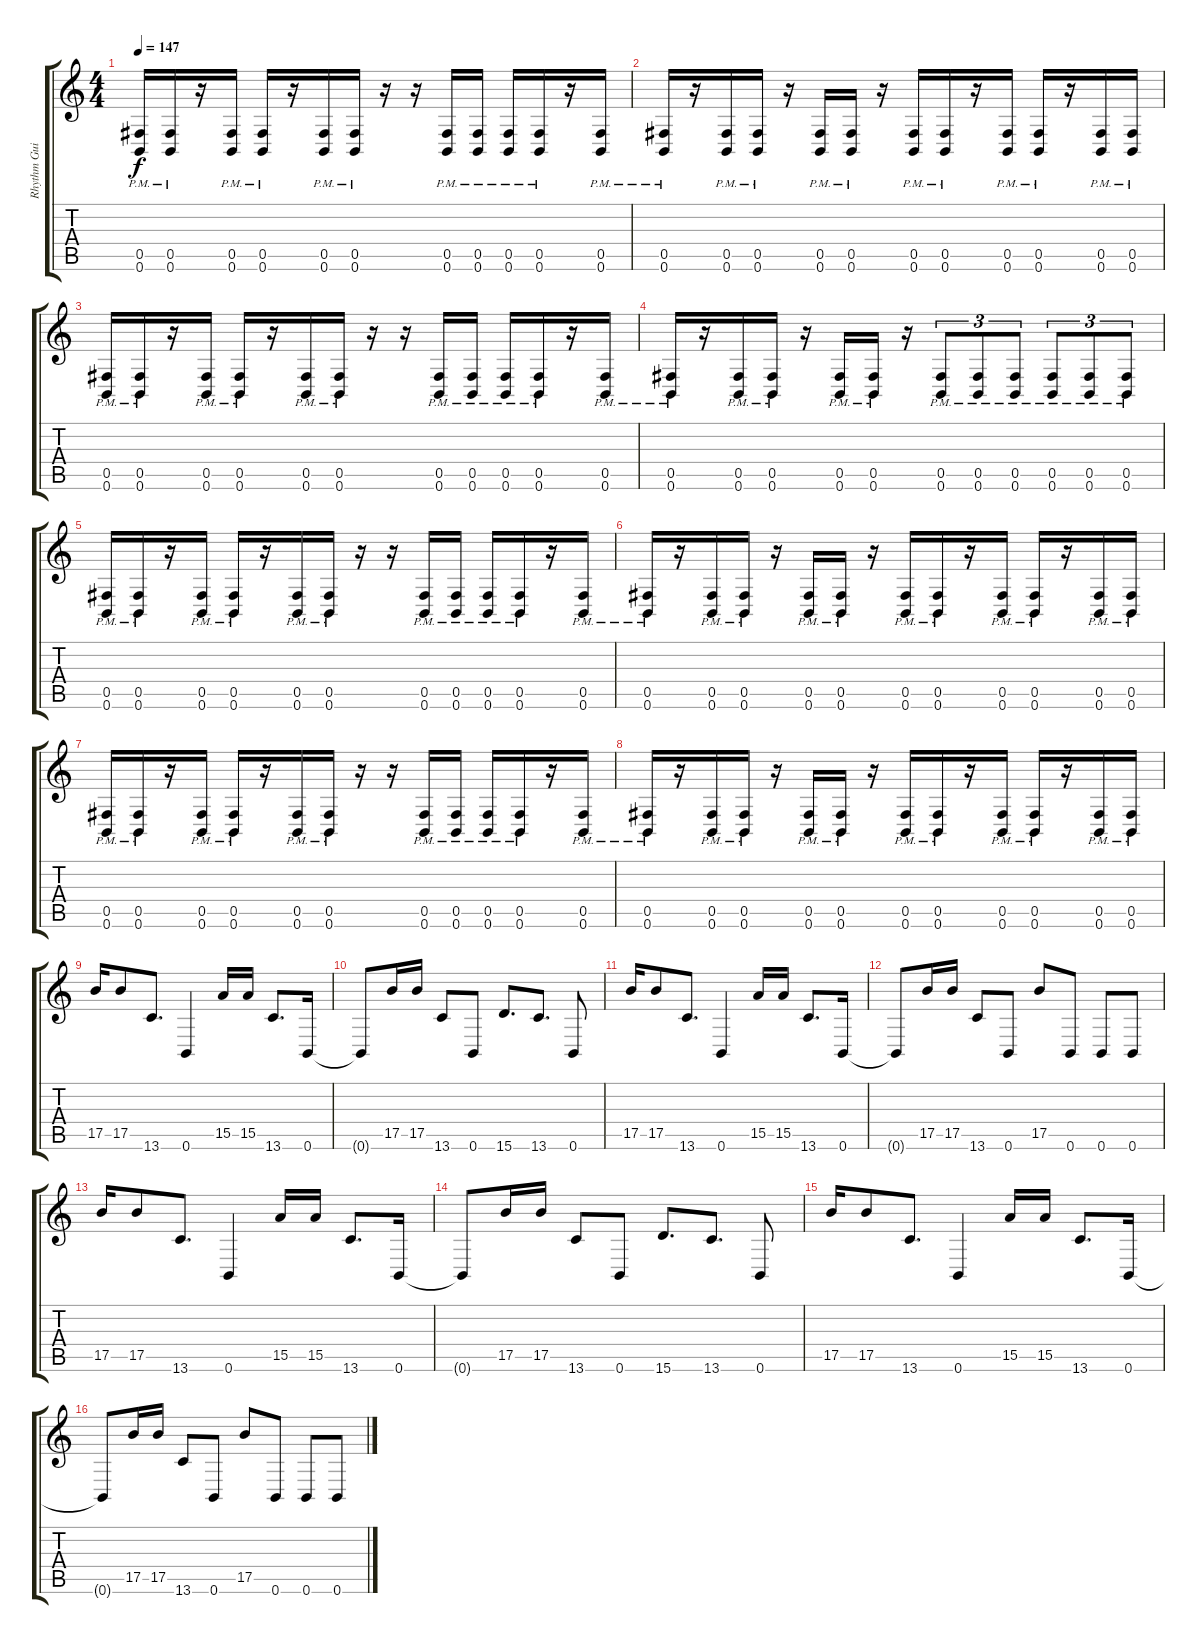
\track ("Rhythm Guitar 2" "Rhythm Gui") {instrument distortionguitar}
\staff {score tabs}
\tuning (Db4 Ab3 E3 B2 Gb2 B1) {hide}
\ts (4 4)
\tempo 147
\clef g2
\ks c
(0.5{pm} 0.6{pm}).16{dy f} (0.5{pm} 0.6{pm}).16 r.16 (0.5{pm} 0.6{pm}).16 (0.5{pm} 0.6{pm}).16 r.16 (0.5{pm} 0.6{pm}).16 (0.5{pm} 0.6{pm}).16 r.16 r.16 (0.5{pm} 0.6{pm}).16 (0.5{pm} 0.6{pm}).16 (0.5{pm} 0.6{pm}).16 (0.5{pm} 0.6{pm}).16 r.16 (0.5{pm} 0.6{pm}).16 |
(0.5{pm} 0.6{pm}).16 r.16 (0.5{pm} 0.6{pm}).16 (0.5{pm} 0.6{pm}).16 r.16 (0.5{pm} 0.6{pm}).16 (0.5{pm} 0.6{pm}).16 r.16 (0.5{pm} 0.6{pm}).16 (0.5{pm} 0.6{pm}).16 r.16 (0.5{pm} 0.6{pm}).16 (0.5{pm} 0.6{pm}).16 r.16 (0.5{pm} 0.6{pm}).16 (0.5{pm} 0.6{pm}).16 |
(0.5{pm} 0.6{pm}).16 (0.5{pm} 0.6{pm}).16 r.16 (0.5{pm} 0.6{pm}).16 (0.5{pm} 0.6{pm}).16 r.16 (0.5{pm} 0.6{pm}).16 (0.5{pm} 0.6{pm}).16 r.16 r.16 (0.5{pm} 0.6{pm}).16 (0.5{pm} 0.6{pm}).16 (0.5{pm} 0.6{pm}).16 (0.5{pm} 0.6{pm}).16 r.16 (0.5{pm} 0.6{pm}).16 |
(0.5{pm} 0.6{pm}).16 r.16 (0.5{pm} 0.6{pm}).16 (0.5{pm} 0.6{pm}).16 r.16 (0.5{pm} 0.6{pm}).16 (0.5{pm} 0.6{pm}).16 r.16 (0.5{pm} 0.6{pm}).8{tu (3 2)} (0.5{pm} 0.6{pm}).8{tu (3 2)} (0.5{pm} 0.6{pm}).8{tu (3 2)} (0.5{pm} 0.6{pm}).8{tu (3 2)} (0.5{pm} 0.6{pm}).8{tu (3 2)} (0.5{pm} 0.6{pm}).8{tu (3 2)} |
(0.5{pm} 0.6{pm}).16 (0.5{pm} 0.6{pm}).16 r.16 (0.5{pm} 0.6{pm}).16 (0.5{pm} 0.6{pm}).16 r.16 (0.5{pm} 0.6{pm}).16 (0.5{pm} 0.6{pm}).16 r.16 r.16 (0.5{pm} 0.6{pm}).16 (0.5{pm} 0.6{pm}).16 (0.5{pm} 0.6{pm}).16 (0.5{pm} 0.6{pm}).16 r.16 (0.5{pm} 0.6{pm}).16 |
(0.5{pm} 0.6{pm}).16 r.16 (0.5{pm} 0.6{pm}).16 (0.5{pm} 0.6{pm}).16 r.16 (0.5{pm} 0.6{pm}).16 (0.5{pm} 0.6{pm}).16 r.16 (0.5{pm} 0.6{pm}).16 (0.5{pm} 0.6{pm}).16 r.16 (0.5{pm} 0.6{pm}).16 (0.5{pm} 0.6{pm}).16 r.16 (0.5{pm} 0.6{pm}).16 (0.5{pm} 0.6{pm}).16 |
(0.5{pm} 0.6{pm}).16 (0.5{pm} 0.6{pm}).16 r.16 (0.5{pm} 0.6{pm}).16 (0.5{pm} 0.6{pm}).16 r.16 (0.5{pm} 0.6{pm}).16 (0.5{pm} 0.6{pm}).16 r.16 r.16 (0.5{pm} 0.6{pm}).16 (0.5{pm} 0.6{pm}).16 (0.5{pm} 0.6{pm}).16 (0.5{pm} 0.6{pm}).16 r.16 (0.5{pm} 0.6{pm}).16 |
(0.5{pm} 0.6{pm}).16 r.16 (0.5{pm} 0.6{pm}).16 (0.5{pm} 0.6{pm}).16 r.16 (0.5{pm} 0.6{pm}).16 (0.5{pm} 0.6{pm}).16 r.16 (0.5{pm} 0.6{pm}).16 (0.5{pm} 0.6{pm}).16 r.16 (0.5{pm} 0.6{pm}).16 (0.5{pm} 0.6{pm}).16 r.16 (0.5{pm} 0.6{pm}).16 (0.5{pm} 0.6{pm}).16 |
17.5.16 17.5.8 13.6.8{d} 0.6.4 15.5.16 15.5.16 13.6.8{d} 0.6.16 |
0.6{t}.8 17.5.16 17.5.16 13.6.8 0.6.8 15.6.8{d} 13.6.8{d} 0.6.8 |
17.5.16 17.5.8 13.6.8{d} 0.6.4 15.5.16 15.5.16 13.6.8{d} 0.6.16 |
0.6{t}.8 17.5.16 17.5.16 13.6.8 0.6.8 17.5.8 0.6.8 0.6.8 0.6.8 |
17.5.16 17.5.8 13.6.8{d} 0.6.4 15.5.16 15.5.16 13.6.8{d} 0.6.16 |
0.6{t}.8 17.5.16 17.5.16 13.6.8 0.6.8 15.6.8{d} 13.6.8{d} 0.6.8 |
17.5.16 17.5.8 13.6.8{d} 0.6.4 15.5.16 15.5.16 13.6.8{d} 0.6.16 |
0.6{t}.8 17.5.16 17.5.16 13.6.8 0.6.8 17.5.8 0.6.8 0.6.8 0.6.8
